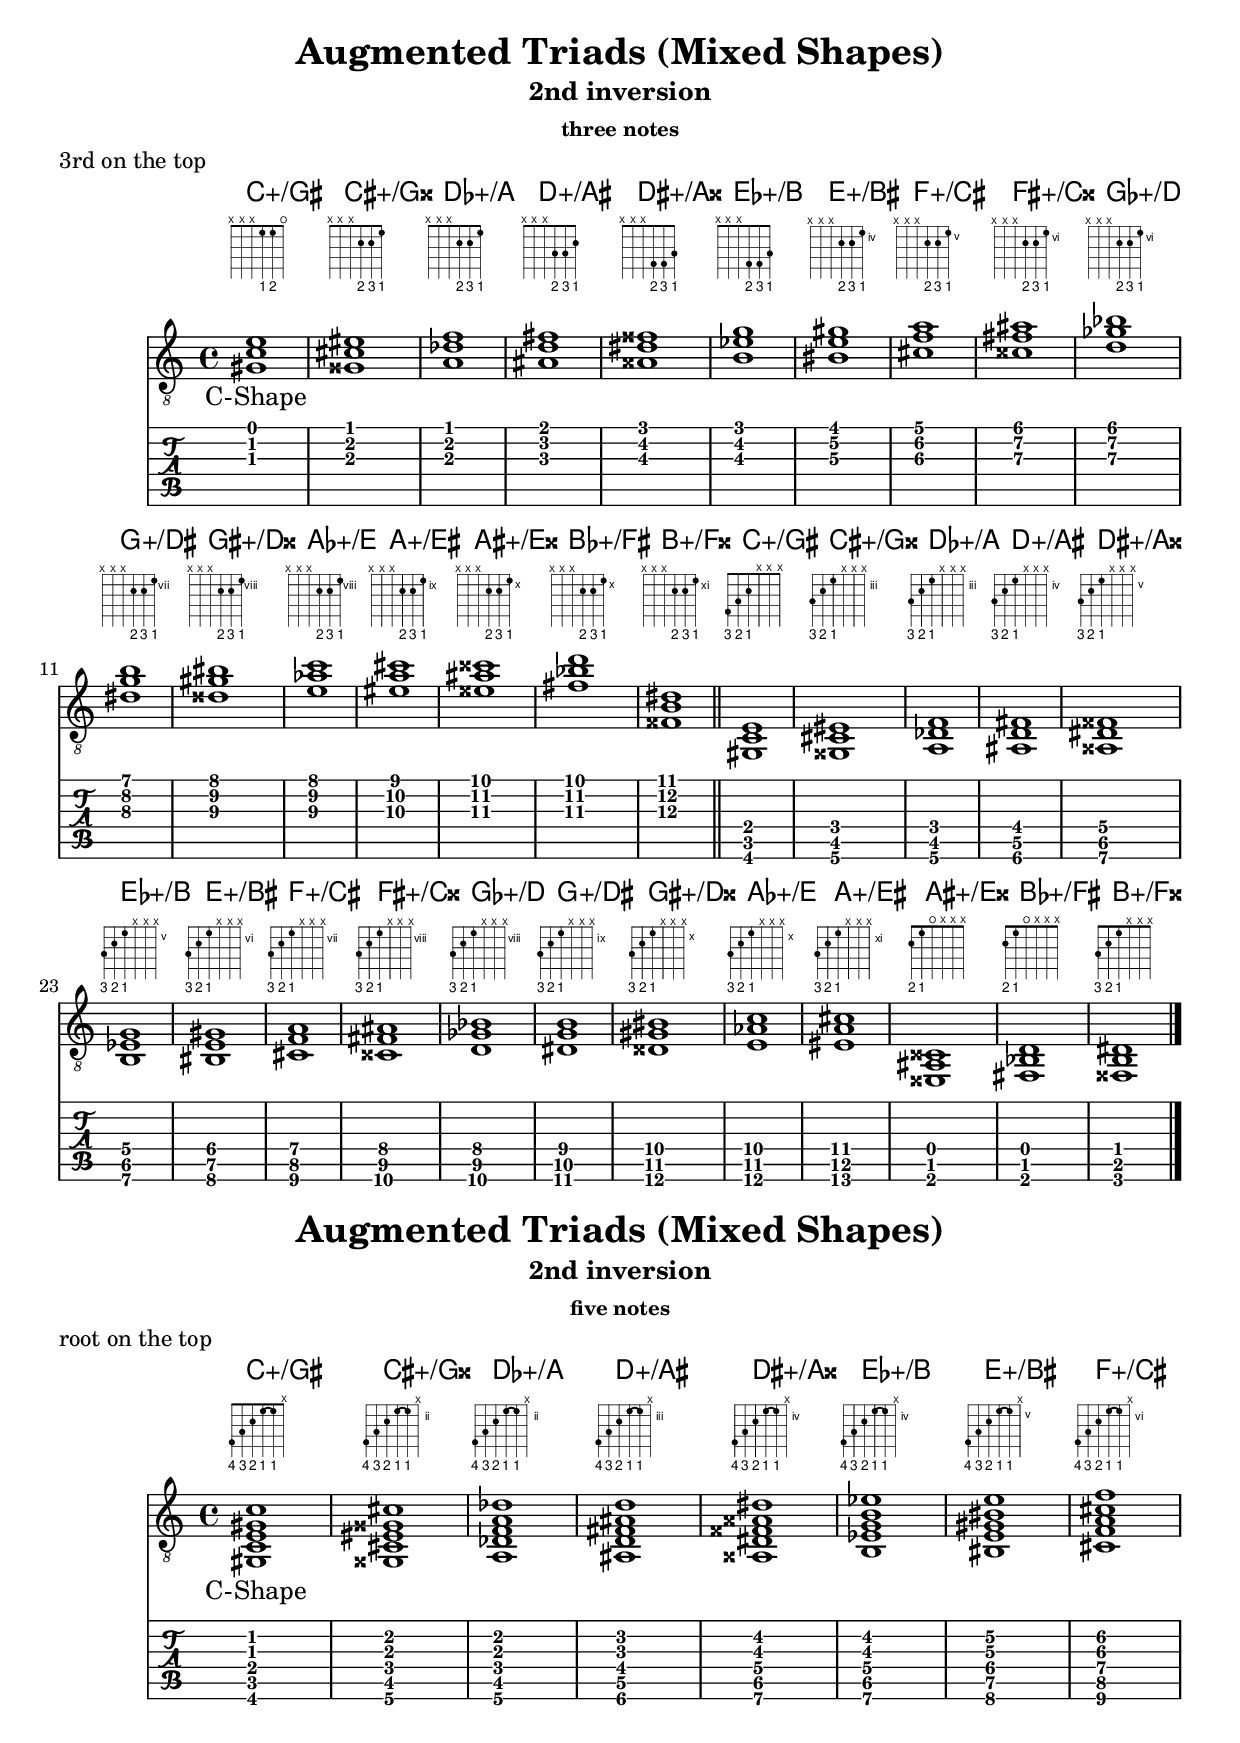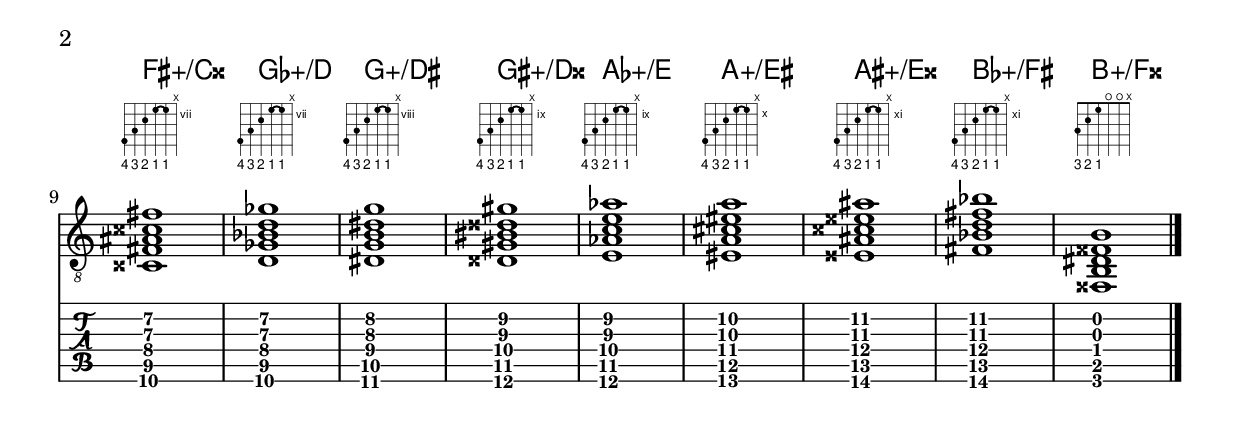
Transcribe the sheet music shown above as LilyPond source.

\version "2.19.15"
%\include "predefined-guitar-fretboards.ly"
\include "../c-shape.ly"
\include "../a-shape.ly"
\include "../g-shape.ly"
\include "../e-shape.ly"
\include "../d-shape.ly"
\include "../alt-shape.ly"

\layout {
   \context { %\Score
      %\override StringNumber.transparent = ##t
      \Voice
      \remove "New_fingering_engraver"
   }
}

\paper {
  print-all-headers = ##t
}

%%%%%%%%%%%%%%%%%%%%%%%%%%%%%%%%%%%%%%%%%%%%%%%%%%
%%%%%%%%%%%%%%%% AUGMENTED TRIADS %%%%%%%%%%%%%%%%
%%%%%%%%%%%%%%%%%%%%%%%%%%%%%%%%%%%%%%%%%%%%%%%%%%

augmentedTriadsRootPositionThreeNotesThirdOnTopChordSymbols = \chordmode {
  %\cShape
  c1:aug 
  cis1:aug 
  des1:aug 
  d1:aug 
  dis1:aug 
  es1:aug 
  e1:aug 
  f1:aug 
  fis1:aug 
  ges1:aug 
  g1:aug 
  gis1:aug 
  as1:aug 
  a1:aug 
  ais1:aug 
  bes1:aug 
  b1:aug
}

augmentedTriadsRootPositionThreeNotesThirdOnTopShapes = \lyricmode {
  C-Shape \repeat unfold 16 { \skip1 }
}

augmentedTriadsRootPositionThreeNotesThirdOnTop = \chordmode {
% * triads
% ** augmented triads
% *** root position
% **** three notes
% ***** 3rd on the top
  \cShape
  c,1:1.5+.10
  cis,1:1.5+.10
  des,1:1.5+.10
  d,1:1.5+.10
  dis,1:1.5+.10
  es,1:1.5+.10
  e,1:1.5+.10
  f,1:1.5+.10
  fis,1:1.5+.10
  ges,1:1.5+.10
  g,1:1.5+.10
  gis,1:1.5+.10
  as,1:1.5+.10
  a,1:1.5+.10
  ais,1:1.5+.10
  bes,1:1.5+.10
  b,1:1.5+.10
  \bar "|."
}


augmentedTriadsRootPositionThreeNotesFifthOnTopChordSymbols = \chordmode {
  %\cShape
  c1:aug 
  cis1:aug 
  des1:aug 
  d1:aug 
  dis1:aug 
  es1:aug 
  e1:aug 
  f1:aug 
  fis1:aug 
  ges1:aug 
  g1:aug 
  gis1:aug 
  as1:aug 
  a1:aug 
  ais1:aug 
  bes1:aug 
  b1:aug
  b1:aug
}

augmentedTriadsRootPositionThreeNotesFifthOnTopShapes = \lyricmode {
  C-Shape \repeat unfold 17 { \skip1 }
}

augmentedTriadsRootPositionThreeNotesFifthOnTop = \chordmode {
  % * triads
% ** augmented triads
% *** root position
% **** three notes
% ***** fifth on the top
  \cShape
  c,1:1.3.5+
  cis,1:1.3.5+
  des,1:1.3.5+
  d,1:1.3.5+
  dis,1:1.3.5+
  es,1:1.3.5+
  e,1:1.3.5+
  f,1:1.3.5+
  fis,1:1.3.5+
  ges,1:1.3.5+
  g,1:1.3.5+
  gis,1:1.3.5+
  as,1:1.3.5+
  a,1:1.3.5+
  ais,1:1.3.5+
  bes,1:1.3.5+
  b,1:1.3.5+
  b,,1:1.3.5+
  \bar "|."
}

augmentedTriadsRootPositionFourNotesEighthOnTopChordSymbols = \chordmode {
  %\cShape
  c1:aug 
  cis1:aug 
  des1:aug 
  d1:aug 
  dis1:aug 
  es1:aug 
  e1:aug 
  f1:aug 
  fis1:aug 
  ges1:aug 
  g1:aug 
  gis1:aug 
  as1:aug 
  a1:aug 
  ais1:aug 
  bes1:aug 
  b1:aug
}

augmentedTriadsRootPositionFourNotesEighthOnTopShapes = \lyricmode {
  C-Shape \repeat unfold 16 { \skip1 }
}

augmentedTriadsRootPositionFourNotesEighthOnTop = \chordmode {
% * triads
% ** augmented triads
% *** root position
% **** four notes
% ***** 8th on the top
  \cShape
  c,1:1.3.5+.8
  cis,1:1.3.5+.8
  des,1:1.3.5+.8
  d,1:1.3.5+.8
  dis,1:1.3.5+.8
  es,1:1.3.5+.8
  e,1:1.3.5+.8
  f,1:1.3.5+.8
  fis,1:1.3.5+.8
  ges,1:1.3.5+.8
  g,1:1.3.5+.8
  gis,1:1.3.5+.8
  as,1:1.3.5+.8
  a,1:1.3.5+.8
  ais,1:1.3.5+.8
  bes,1:1.3.5+.8
  b,,1:1.3.5+.8
  \bar "|."
}


augmentedTriadsRootPositionFiveNotesFifthOnTopChordSymbols = \chordmode {
  %\cShape
  c1:aug 
  cis1:aug 
  des1:aug 
  d1:aug 
  dis1:aug 
  es1:aug 
  e1:aug 
  f1:aug 
  fis1:aug 
  ges1:aug 
  g1:aug 
  gis1:aug 
  as1:aug 
  a1:aug 
  ais1:aug 
  bes1:aug 
  b1:aug
}

augmentedTriadsRootPositionFiveNotesFifthOnTopShapes = \lyricmode {
  C-Shape \repeat unfold 16 { \skip1 }
}

augmentedTriadsRootPositionFiveNotesFifthOnTop = \chordmode {
% * triads
% ** augmented triads
% *** root position
% **** five notes
% ***** 5th on the top
  \cShape
  c,1:1.3.5+.8.12
  cis,1:1.3.5+.8.12
  des,1:1.3.5+.8.12
  d,1:1.3.5+.8.12
  dis,1:1.3.5+.8.12
  es,1:1.3.5+.8.12
  e,1:1.3.5+.8.12
  f,1:1.3.5+.8.12
  fis,1:1.3.5+.8.12
  ges,1:1.3.5+.8.12
  g,1:1.3.5+.8.12
  gis,1:1.3.5+.8.12
  as,1:1.3.5+.8.12
  a,1:1.3.5+.8.12
  ais,1:1.3.5+.8.12
  bes,1:1.3.5+.8.12
  b,1:1.3.5+.8.12
  \bar "|."
}

augmentedTriadsFirstInversionThreeNotesFirstOnTopChordSymbols = \chordmode {
  %\cShape
  c1:aug 
  cis1:aug 
  des1:aug 
  d1:aug 
  dis1:aug 
  es1:aug 
  e1:aug 
  f1:aug 
  fis1:aug 
  ges1:aug 
  g1:aug 
  gis1:aug 
  as1:aug 
  a1:aug 
  ais1:aug 
  bes1:aug 
  b1:aug
}

augmentedTriadsFirstInversionThreeNotesFirstOnTopShapes = \lyricmode {
  C-Shape \repeat unfold 16 { \skip1 }
}

augmentedTriadsFirstInversionThreeNotesFirstOnTop = \chordmode {
% * triads
% ** augmented triads
% *** 1st inversion
% **** three notes
% ***** 1st on the top
  \cShape
  c,1:3.5+.8^1
  cis,1:3.5+.8^1
  des,1:3.5+.8^1
  d,1:3.5+.8^1
  dis,1:3.5+.8^1
  es,1:3.5+.8^1
  e,1:3.5+.8^1
  f,1:3.5+.8^1
  fis,1:3.5+.8^1
  ges,1:3.5+.8^1
  g,1:3.5+.8^1
  gis,1:3.5+.8^1
  as,1:3.5+.8^1
  a,1:3.5+.8^1
  ais,1:3.5+.8^1
  bes,1:3.5+.8^1
  b,,1:3.5+.8^1
  \bar "|."
}

augmentedTriadsFirstInversionThreeNotesFifthOnTopChordSymbols = \chordmode {
  %\cShape
  c1:aug/e 
  cis1:aug/eis 
  des1:aug/f 
  d1:aug/fis 
  dis1:aug/fisis 
  es1:aug/g 
  e1:aug/gis 
  f1:aug/a 
  fis1:aug/ais 
  ges1:aug/bes 
  g1:aug/b 
  gis1:aug/bis 
  as1:aug/c 
  a1:aug/cis 
  ais1:aug/cisis 
  bes1:aug/d 
  b1:aug/dis
}

augmentedTriadsFirstInversionThreeNotesFifthOnTopShapes = \lyricmode {
  C-Shape \repeat unfold 16 { \skip1 }
}

augmentedTriadsFirstInversionThreeNotesFifthOnTop = \chordmode {
% * triads
% ** augmented triads
% *** 1st inversion
% **** three notes
% ***** 5th on the top
  \cShape
  c,1:3.8.12+^1
  cis,1:3.8.12+^1
  des,1:3.8.12+^1
  d,1:3.8.12+^1
  dis,1:3.8.12+^1
  es,1:3.8.12+^1
  e,1:3.8.12+^1
  f,1:3.8.12+^1
  fis,1:3.8.12+^1
  ges,1:3.8.12+^1
  g,1:3.8.12+^1
  gis,1:3.8.12+^1
  as,1:3.8.12+^1
  a,1:3.8.12+^1
  ais,1:3.8.12+^1
  bes,1:3.8.12+^1
  b,,1:3.8.12+^1
  \bar "|."
}

augmentedTriadsFirstInversionFourNotesEighthOnTopChordSymbols = \chordmode {
% * triads
% ** augmented triads
% *** 1st inversion
% **** four notes
% ***** 1st/8th on the top
  %\cShape
  c1:aug/e 
  cis1:aug/eis 
  des1:aug/f 
  d1:aug/fis 
  dis1:aug/fisis 
  es1:aug/g 
  e1:aug/gis 
  f1:aug/a 
  fis1:aug/ais 
  ges1:aug/bes 
  g1:aug/b 
  gis1:aug/bis 
  as1:aug/c 
  a1:aug/cis 
  ais1:aug/cisis 
  bes1:aug/d 
  b1:aug/dis
}

augmentedTriadsFirstInversionFourNotesEighthOnTopShapes = \lyricmode {
% * triads
% ** augmented triads
% *** 1st inversion
% **** four notes
% ***** 1st/8th on the top
  C-Shape \repeat unfold 16 { \skip1 }
}

augmentedTriadsFirstInversionFourNotesEighthOnTop = \chordmode {
% * triads
% ** augmented triads
% *** 1st inversion
% **** four notes
% ***** 1st/8th on the top
  \cShape
  c,,1:3.10.12+.15^1
  cis,,1:3.10.12+.15^1
  des,,1:3.10.12+.15^1
  d,,1:3.10.12+.15^1
  dis,,1:3.10.12+.15^1
  es,,1:3.10.12+.15^1
  e,,1:3.10.12+.15^1
  f,,1:3.10.12+.15^1
  fis,,1:3.10.12+.15^1
  ges,,1:3.10.12+.15^1
  g,,1:3.10.12+.15^1
  gis,,1:3.10.12+.15^1
  as,,1:3.10.12+.15^1
  a,,1:3.10.12+.15^1
  ais,,1:3.10.12+.15^1
  bes,,1:3.10.12+.15^1
  b,,1:3.10.12+.15^1
  \bar "|."
}

augmentedTriadsFirstInversionFourNotesThirdOnTopChordSymbols = \chordmode {
% * triads
% ** augmented triads
% *** 1st inversion
% **** four notes
% ***** 3rd on the top
  %\cShape
  c1:aug/e 
  cis1:aug/eis 
  des1:aug/f 
  d1:aug/fis 
  dis1:aug/fisis 
  es1:aug/g 
  e1:aug/gis 
  f1:aug/a 
  fis1:aug/ais 
  ges1:aug/bes 
  g1:aug/b 
  gis1:aug/bis 
  as1:aug/c 
  a1:aug/cis 
  ais1:aug/cisis 
  bes1:aug/d 
  b1:aug/dis
}

augmentedTriadsFirstInversionFourNotesThirdOnTopShapes = \lyricmode {
% * triads
% ** augmented triads
% *** 1st inversion
% **** four notes
% ***** 3rd on the top
  C-Shape \repeat unfold 16 { \skip1 }
}

augmentedTriadsFirstInversionFourNotesThirdOnTop = \chordmode {
% * triads
% ** augmented triads
% *** 1st inversion
% **** four notes
% ***** 3rd on the top
  \cShape
  c,1:3.5+.8.10^1
  cis,1:3.5+.8.10^1
  des,1:3.5+.8.10^1
  d,1:3.5+.8.10^1
  dis,1:3.5+.8.10^1
  es,1:3.5+.8.10^1
  e,1:3.5+.8.10^1
  f,1:3.5+.8.10^1
  fis,1:3.5+.8.10^1
  ges,1:3.5+.8.10^1
  g,1:3.5+.8.10^1
  gis,1:3.5+.8.10^1
  as,1:3.5+.8.10^1
  a,1:3.5+.8.10^1
  ais,1:3.5+.8.10^1
  bes,1:3.5+.8.10^1
  b,,1:3.5+.8.10^1
  \bar "|."
}

augmentedTriadsFirstInversionFourNotesFifthOnTopChordSymbols = \chordmode {
% * triads
% ** augmented triads
% *** 1st inversion
% **** four notes
% ***** 5th on the top
  %\cShape
  c1:aug/e 
  cis1:aug/eis 
  des1:aug/f 
  d1:aug/fis 
  dis1:aug/fisis 
  es1:aug/g 
  e1:aug/gis 
  f1:aug/a 
  fis1:aug/ais 
  ges1:aug/bes 
  g1:aug/b 
  gis1:aug/bis 
  as1:aug/c 
  a1:aug/cis 
  ais1:aug/cisis 
  bes1:aug/d 
  b1:aug/dis
  
  c1:aug/e 
  cis1:aug/eis 
  des1:aug/f 
  d1:aug/fis 
  dis1:aug/fisis 
  es1:aug/g 
  e1:aug/gis 
  f1:aug/a 
  fis1:aug/ais 
  ges1:aug/bes 
  g1:aug/b 
  gis1:aug/bis 
  as1:aug/c 
  a1:aug/cis 
  ais1:aug/cisis 
  bes1:aug/d 
  b1:aug/dis
}

augmentedTriadsFirstInversionFourNotesFifthOnTopShapes = \lyricmode {
% * triads
% ** augmented triads
% *** 1st inversion
% **** four notes
% ***** 5th on the top
  C-Shape \repeat unfold 33 { \skip1 }
}

augmentedTriadsFirstInversionFourNotesFifthOnTop = \chordmode {
% * triads
% ** augmented triads
% *** 1st inversion
% **** four notes
% ***** 5th on the top
  \cShape
%  c,:3.8.10.12+.15.19^1 %test
  c,1:3.5+.8.12+^1
  cis,1:3.5+.8.12+^1
  des,1:3.5+.8.12+^1
  d,1:3.5+.8.12+^1
  dis,1:3.5+.8.12+^1
  es,1:3.5+.8.12+^1
  e,1:3.5+.8.12+^1
  f,1:3.5+.8.12+^1
  fis,1:3.5+.8.12+^1
  ges,1:3.5+.8.12+^1
  g,1:3.5+.8.12+^1
  gis,1:3.5+.8.12+^1
  as,1:3.5+.8.12+^1
  a,1:3.5+.8.12+^1
  ais,1:3.5+.8.12+^1
  bes,1:3.5+.8.12+^1
  b,,1:3.5+.8.12+^1
  \bar "||"
  c,,1:3.8.10.12+^1
  cis,,1:3.8.10.12+^1
  des,,1:3.8.10.12+^1
  d,,1:3.8.10.12+^1
  dis,,1:3.8.10.12+^1
  es,,1:3.8.10.12+^1
  e,,1:3.8.10.12+^1
  f,,1:3.8.10.12+^1
  fis,,1:3.8.10.12+^1
  ges,,1:3.8.10.12+^1
  g,,1:3.8.10.12+^1
  gis,,1:3.8.10.12+^1
  as,,1:3.8.10.12+^1
  a,,1:3.8.10.12+^1
  ais,,1:3.8.10.12+^1
  bes,,1:3.8.10.12+^1
  b,,1:3.8.10.12+^1
  \bar "|."
}

augmentedTriadsFirstInversionFiveNotesThirdOnTopChordSymbols = \chordmode {
% * triads
% ** augmented triads
% *** 1st inversion
% **** five notes
% ***** 3rd on the top
  %\cShape
  c1:aug/e 
  cis1:aug/eis 
  des1:aug/f 
  d1:aug/fis 
  dis1:aug/fisis 
  es1:aug/g 
  e1:aug/gis 
  f1:aug/a 
  fis1:aug/ais 
  ges1:aug/bes 
  g1:aug/b 
  gis1:aug/bis 
  as1:aug/c 
  a1:aug/cis 
  ais1:aug/cisis 
  bes1:aug/d 
  b1:aug/dis
}

augmentedTriadsFirstInversionFiveNotesThirdOnTopShapes = \lyricmode {
% * triads
% ** augmented triads
% *** 1st inversion
% **** five notes
% ***** 3rd on the top
  C-Shape \repeat unfold 16 { \skip1 }
}

augmentedTriadsFirstInversionFiveNotesThirdOnTop = \chordmode {
% * triads
% ** augmented triads
% *** 1st inversion
% **** five notes
% ***** 3rd on the top
  \cShape
  c,,1:3.8.10.12+.17^1
  cis,,1:3.8.10.12+.17^1
  des,,1:3.8.10.12+.17^1
  d,,1:3.8.10.12+.17^1
  dis,,1:3.8.10.12+.17^1
  es,,1:3.8.10.12+.17^1
  e,,1:3.8.10.12+.17^1
  f,,1:3.8.10.12+.17^1
  fis,,1:3.8.10.12+.17^1
  ges,,1:3.8.10.12+.17^1
  g,,1:3.8.10.12+.17^1
  gis,,1:3.8.10.12+.17^1
  as,,1:3.8.10.12+.17^1
  a,,1:3.8.10.12+.17^1
  ais,,1:3.8.10.12+.17^1
  bes,,1:3.8.10.12+.17^1
  b,,1:3.8.10.12+.17^1
  \bar "|."
}

augmentedTriadsSecondInversionThreeNotesRootOnTopChordSymbols = \chordmode {
% * triads
% ** augmented triads
% *** 2nd inversion
% **** three notes
% ***** root on the top
  %\cShape
  c1:aug/gis
  cis1:aug/gisis 
  des1:aug/a 
  d1:aug/ais 
  dis1:aug/aisis 
  es1:aug/b
  e1:aug/bis 
  f1:aug/cis
  fis1:aug/cisis 
  ges1:aug/d 
  g1:aug/dis 
  gis1:aug/disis 
  as1:aug/e 
  a1:aug/eis 
  ais1:aug/eisis 
  bes1:aug/fis
  b1:aug/fisis
}

augmentedTriadsSecondInversionThreeNotesRootOnTopShapes = \lyricmode {
% * triads
% ** augmented triads
% *** 2nd inversion
% **** three notes
% ***** root on the top
  C-Shape \repeat unfold 16 { \skip1 }
}

augmentedTriadsSecondInversionThreeNotesRootOnTop = \chordmode {
% * triads
% ** augmented triads
% *** 2nd inversion
% **** three notes
% ***** root on the top
  \cShape
  c,,1:5+.10.15^1.3
  cis,,1:5+.10.15^1.3
  des,,1:5+.10.15^1.3
  d,,1:5+.10.15^1.3
  dis,,1:5+.10.15^1.3
  es,,1:5+.10.15^1.3
  e,,1:5+.10.15^1.3
  f,,1:5+.10.15^1.3
  fis,,1:5+.10.15^1.3
  ges,,1:5+.10.15^1.3
  g,,1:5+.10.15^1.3
  gis,,1:5+.10.15^1.3
  as,,1:5+.10.15^1.3
  a,,1:5+.10.15^1.3
  ais,,1:5+.10.15^1.3
  bes,,1:5+.10.15^1.3
  b,,,1:5+.10.15^1.3
  \bar "|."
}

augmentedTriadsSecondInversionThreeNotesThirdOnTopChordSymbols = \chordmode {
% * triads
% ** augmented triads
% *** 2nd inversion
% **** three notes
% ***** 3rd on the top
  %\cShape
  \repeat unfold 2 {
    c1:aug/gis
    cis1:aug/gisis 
    des1:aug/a 
    d1:aug/ais 
    dis1:aug/aisis 
    es1:aug/b
    e1:aug/bis 
    f1:aug/cis
    fis1:aug/cisis 
    ges1:aug/d 
    g1:aug/dis 
    gis1:aug/disis 
    as1:aug/e 
    a1:aug/eis 
    ais1:aug/eisis 
    bes1:aug/fis
    b1:aug/fisis
  }
}

augmentedTriadsSecondInversionThreeNotesThirdOnTopShapes = \lyricmode {
% * triads
% ** augmented triads
% *** 2nd inversion
% **** three notes
% ***** 3rd on the top
  C-Shape \repeat unfold 33 { \skip1 }
}

augmentedTriadsSecondInversionThreeNotesThirdOnTop = \chordmode {
% * triads
% ** augmented triads
% *** 2nd inversion
% **** three notes
% ***** 3rd on the top
  \cShape
  c,1:5+.8.10^1.3
  cis,1:5+.8.10^1.3
  des,1:5+.8.10^1.3
  d,1:5+.8.10^1.3
  dis,1:5+.8.10^1.3
  es,1:5+.8.10^1.3
  e,1:5+.8.10^1.3
  f,1:5+.8.10^1.3
  fis,1:5+.8.10^1.3
  ges,1:5+.8.10^1.3
  g,1:5+.8.10^1.3
  gis,1:5+.8.10^1.3
  as,1:5+.8.10^1.3
  a,1:5+.8.10^1.3
  ais,1:5+.8.10^1.3
  bes,1:5+.8.10^1.3
  b,,1:5+.8.10^1.3
  \bar "||"
  c,,1:5+.8.10^1.3
  cis,,1:5+.8.10^1.3
  des,,1:5+.8.10^1.3
  d,,1:5+.8.10^1.3
  dis,,1:5+.8.10^1.3
  es,,1:5+.8.10^1.3
  e,,1:5+.8.10^1.3
  f,,1:5+.8.10^1.3
  fis,,1:5+.8.10^1.3
  ges,,1:5+.8.10^1.3
  g,,1:5+.8.10^1.3
  gis,,1:5+.8.10^1.3
  as,,1:5+.8.10^1.3
  a,,1:5+.8.10^1.3
  ais,,,1:5+.8.10^1.3
  bes,,,1:5+.8.10^1.3
  b,,,1:5+.8.10^1.3
  \bar "|."
}

augmentedTriadsSecondInversionThreeNotesFifthOnTopChordSymbols = \chordmode {
% * triads
% ** augmented triads
% *** 2nd inversion
% **** three notes
% ***** 5th on the top
  %\cShape
  c1:aug/gis
  cis1:aug/gisis 
  des1:aug/a 
  d1:aug/ais 
  dis1:aug/aisis 
  es1:aug/b
  e1:aug/bis 
  f1:aug/cis
  fis1:aug/cisis 
  ges1:aug/d 
  g1:aug/dis 
  gis1:aug/disis 
  as1:aug/e 
  a1:aug/eis 
  ais1:aug/eisis 
  bes1:aug/fis
  b1:aug/fisis
}

augmentedTriadsSecondInversionThreeNotesFifthOnTopShapes = \lyricmode {
% * triads
% ** augmented triads
% *** 2nd inversion
% **** three notes
% ***** 5th on the top
  C-Shape \repeat unfold 16 { \skip1 }
}

augmentedTriadsSecondInversionThreeNotesFifthOnTop = \chordmode {
% * triads
% ** augmented triads
% *** 2nd inversion
% **** three notes
% ***** 5th on the top
  \cShape
  c,1:5+.8.10^1.3
  cis,1:5+.8.10^1.3
  des,1:5+.8.10^1.3
  d,1:5+.8.10^1.3
  dis,1:5+.8.10^1.3
  es,1:5+.8.10^1.3
  e,1:5+.8.10^1.3
  f,1:5+.8.10^1.3
  fis,1:5+.8.10^1.3
  ges,1:5+.8.10^1.3
  g,1:5+.8.10^1.3
  gis,1:5+.8.10^1.3
  as,1:5+.8.10^1.3
  a,1:5+.8.10^1.3
  ais,1:5+.8.10^1.3
  bes,1:5+.8.10^1.3
  b,,1:5+.8.10^1.3
  \bar "|."
}

augmentedTriadsSecondInversionFourNotesRootOnTopChordSymbols = \chordmode {
% * triads
% ** augmented triads
% *** 2nd inversion
% **** four notes
% ***** 8th on the top
  %\cShape
  c1:aug/gis
  cis1:aug/gisis 
  des1:aug/a 
  d1:aug/ais 
  dis1:aug/aisis 
  es1:aug/b
  e1:aug/bis 
  f1:aug/cis
  fis1:aug/cisis 
  ges1:aug/d 
  g1:aug/dis 
  gis1:aug/disis 
  as1:aug/e 
  a1:aug/eis 
  ais1:aug/eisis 
  bes1:aug/fis
  b1:aug/fisis
}

augmentedTriadsSecondInversionFourNotesRootOnTopShapes = \lyricmode {
% * triads
% ** augmented triads
% *** 2nd inversion
% **** four notes
% ***** 8th on the top
  C-Shape \repeat unfold 16 { \skip1 }
}

augmentedTriadsSecondInversionFourNotesRootOnTop = \chordmode {
% * triads
% ** augmented triads
% *** 2nd inversion
% **** four notes
% ***** root on the top
  \cShape
  c,,1:5+.10.12+.15^1.3
  cis,,1:5+.10.12+.15^1.3
  des,,1:5+.10.12+.15^1.3
  d,,1:5+.10.12+.15^1.3
  dis,,1:5+.10.12+.15^1.3
  es,,1:5+.10.12+.15^1.3
  e,,1:5+.10.12+.15^1.3
  f,,1:5+.10.12+.15^1.3
  fis,,1:5+.10.12+.15^1.3
  ges,,1:5+.10.12+.15^1.3
  g,,1:5+.10.12+.15^1.3
  gis,,1:5+.10.12+.15^1.3
  as,,1:5+.10.12+.15^1.3
  a,,1:5+.10.12+.15^1.3
  ais,,1:5+.10.12+.15^1.3
  bes,,1:5+.10.12+.15^1.3
  b,,,1:5+.10.12+.15^1.3
  \bar "|."
}

augmentedTriadsSecondInversionFourNotesFifthOnTopChordSymbols = \chordmode {
% * triads
% ** augmented triads
% *** 2nd inversion
% **** four notes
% ***** 5th on the top
  %\cShape
  c1:aug/gis
  cis1:aug/gisis 
  des1:aug/a 
  d1:aug/ais 
  dis1:aug/aisis 
  es1:aug/b
  e1:aug/bis 
  f1:aug/cis
  fis1:aug/cisis 
  ges1:aug/d 
  g1:aug/dis 
  gis1:aug/disis 
  as1:aug/e 
  a1:aug/eis 
  ais1:aug/eisis 
  bes1:aug/fis
  b1:aug/fisis
}

augmentedTriadsSecondInversionFourNotesFifthOnTopShapes = \lyricmode {
% * triads
% ** augmented triads
% *** 2nd inversion
% **** four notes
% ***** 5th on the top
  C-Shape \repeat unfold 16 { \skip1 }
}

augmentedTriadsSecondInversionFourNotesFifthOnTop = \chordmode {
% * triads
% ** augmented triads
% *** 2nd inversion
% **** four notes
% ***** 5th on the top
  \cShape
  c,,1:5+.8.10.12+^1.3
  cis,,1:5+.8.10.12+^1.3
  des,,1:5+.8.10.12+^1.3
  d,,1:5+.8.10.12+^1.3
  dis,,1:5+.8.10.12+^1.3
  es,,1:5+.8.10.12+^1.3
  e,,1:5+.8.10.12+^1.3
  f,,1:5+.8.10.12+^1.3
  fis,,1:5+.8.10.12+^1.3
  ges,,1:5+.8.10.12+^1.3
  g,,1:5+.8.10.12+^1.3
  gis,,1:5+.8.10.12+^1.3
  as,,1:5+.8.10.12+^1.3
  a,,1:5+.8.10.12+^1.3
  ais,,1:5+.8.10.12+^1.3
  bes,,1:5+.8.10.12+^1.3
  b,,,1:5+.8.10.12+^1.3
  \bar "|."
}

augmentedTriadsSecondInversionFiveNotesRootOnTopChordSymbols = \chordmode {
% * triads
% ** augmented triads
% *** 2nd inversion
% **** five notes
% ***** root on the top
  %\cShape
  c1:aug/gis
  cis1:aug/gisis 
  des1:aug/a 
  d1:aug/ais 
  dis1:aug/aisis 
  es1:aug/b
  e1:aug/bis 
  f1:aug/cis
  fis1:aug/cisis 
  ges1:aug/d 
  g1:aug/dis 
  gis1:aug/disis 
  as1:aug/e 
  a1:aug/eis 
  ais1:aug/eisis 
  bes1:aug/fis
  b1:aug/fisis
}

augmentedTriadsSecondInversionFiveNotesRootOnTopShapes = \lyricmode {
% * triads
% ** augmented triads
% *** 2nd inversion
% **** five notes
% ***** root on the top
  C-Shape \repeat unfold 16 { \skip1 }
}

augmentedTriadsSecondInversionFiveNotesRootOnTop = \chordmode {
% * triads
% ** augmented triads
% *** 2nd inversion
% **** five notes
% ***** 8th on the top
  \cShape
  c,,1:5+.8.10.12+.15^1.3
  cis,,1:5+.8.10.12+.15^1.3
  des,,1:5+.8.10.12+.15^1.3
  d,,1:5+.8.10.12+.15^1.3
  dis,,1:5+.8.10.12+.15^1.3
  es,,1:5+.8.10.12+.15^1.3
  e,,1:5+.8.10.12+.15^1.3
  f,,1:5+.8.10.12+.15^1.3
  fis,,1:5+.8.10.12+.15^1.3
  ges,,1:5+.8.10.12+.15^1.3
  g,,1:5+.8.10.12+.15^1.3
  gis,,1:5+.8.10.12+.15^1.3
  as,,1:5+.8.10.12+.15^1.3
  a,,1:5+.8.10.12+.15^1.3
  ais,,1:5+.8.10.12+.15^1.3
  bes,,1:5+.8.10.12+.15^1.3
  b,,,1:5+.8.10.12+.15^1.3
  \bar "|."
}

%%%%%%%%%%%%%%%%%%%%%%%%%%%%%%%%%%%%%%%%%%%%%%%%%%
%%%%%%%%%%%%%%% SCORE DEFINITIONS %%%%%%%%%%%%%%%%
%%%%%%%%%%%%%%%%%%%%%%%%%%%%%%%%%%%%%%%%%%%%%%%%%%

\bookpart {
%{
  \score {
    <<
      \new ChordNames {
        \augmentedTriadsRootPositionThreeNotesThirdOnTopChordSymbols
      }
      \new FretBoards {
        \augmentedTriadsRootPositionThreeNotesThirdOnTop
      }
      \new Voice = "augmentedtriads" {
        \clef "treble_8"
        \augmentedTriadsRootPositionThreeNotesThirdOnTop
      }
      \new Lyrics \lyricsto augmentedtriads {
        \augmentedTriadsRootPositionThreeNotesThirdOnTopShapes
      }
      \new TabStaff {
        \augmentedTriadsRootPositionThreeNotesThirdOnTop
      }
    >>
    \header {
      title = "Augmented Triads (Mixed Shapes)"
      subtitle = "Root position"
      subsubtitle = "Three notes"
      piece = "3rd on the top"
    }
  }
%}
%{
  \score {
    <<
      \new ChordNames {
        \augmentedTriadsRootPositionThreeNotesFifthOnTopChordSymbols
      }
      \new FretBoards {
        \augmentedTriadsRootPositionThreeNotesFifthOnTop
      }
      \new Voice = "augmentedtriads" {
        \clef "treble_8"
        \augmentedTriadsRootPositionThreeNotesFifthOnTop
      }
      \new Lyrics \lyricsto augmentedtriads {
        \augmentedTriadsRootPositionThreeNotesFifthOnTopShapes
      }
      \new TabStaff {
        \augmentedTriadsRootPositionThreeNotesFifthOnTop
      }
    >>
    \header {
      title = "Augmented Triads (Mixed Shapes)"
      subtitle = "Root position"
      subsubtitle = "Three notes"
      piece = "5th on the top"
    }
  }
%}
%{
  \score {
    <<
      \new ChordNames {
        \augmentedTriadsRootPositionFourNotesEighthOnTopChordSymbols
      }
      \new FretBoards {
        \augmentedTriadsRootPositionFourNotesEighthOnTop
      }
      \new Voice = "augmentedtriads" {
        \clef "treble_8"
        \augmentedTriadsRootPositionFourNotesEighthOnTop
      }
      \new Lyrics \lyricsto augmentedtriads {
        \augmentedTriadsRootPositionFourNotesEighthOnTopShapes
      }
      \new TabStaff {
        \augmentedTriadsRootPositionFourNotesEighthOnTop
      }
    >>
    \header {
      title = "Augmented Triads (Mixed Shapes)"
      subtitle = "Root position"
      subsubtitle = "Four notes"
      piece = "8th on the top"
    }
  }
%}
%{
  \score {
    <<
      \new ChordNames {
        \augmentedTriadsRootPositionFiveNotesFifthOnTopChordSymbols
      }
      \new FretBoards {
        \augmentedTriadsRootPositionFiveNotesFifthOnTop
      }
      \new Voice = "augmentedtriads" {
        \clef "treble_8"
        \augmentedTriadsRootPositionFiveNotesFifthOnTop
      }
      \new Lyrics \lyricsto augmentedtriads {
        \augmentedTriadsRootPositionFiveNotesFifthOnTopShapes
      }
      \new TabStaff {
        \augmentedTriadsRootPositionFiveNotesFifthOnTop
      }
    >>
    \header {
      title = "Augmented Triads (Mixed Shapes)"
      subtitle = "Root position"
      subsubtitle = "Five notes"
      piece = "5th on the top"
    }
  }
%}
%{
  \score {
    <<
      \new ChordNames {
        \augmentedTriadsFirstInversionThreeNotesFirstOnTopChordSymbols
      }
      \new FretBoards {
        \augmentedTriadsFirstInversionThreeNotesFirstOnTop
      }
      \new Voice = "augmentedtriads" {
        \clef "treble_8"
        \augmentedTriadsFirstInversionThreeNotesFirstOnTop
      }
      \new Lyrics \lyricsto augmentedtriads {
        \augmentedTriadsFirstInversionThreeNotesFirstOnTopShapes
      }
      \new TabStaff {
        \augmentedTriadsFirstInversionThreeNotesFirstOnTop
      }
    >>
    \header {
      title = "Augmented Triads (Mixed Shapes)"
      subtitle = "1st inversion"
      subsubtitle = "three notes"
      piece = "1st on the top"
    }
  }
%}
%{
  \score {
    <<
      \new ChordNames {
        \augmentedTriadsFirstInversionThreeNotesFifthOnTopChordSymbols
      }
      \new FretBoards {
        \augmentedTriadsFirstInversionThreeNotesFifthOnTop
      }
      \new Voice = "augmentedtriads" {
        \clef "treble_8"
        \augmentedTriadsFirstInversionThreeNotesFifthOnTop
      }
      \new Lyrics \lyricsto augmentedtriads {
        \augmentedTriadsFirstInversionThreeNotesFifthOnTopShapes
      }
      \new TabStaff {
        \augmentedTriadsFirstInversionThreeNotesFifthOnTop
      }
    >>
    \header {
      title = "Augmented Triads (Mixed Shapes)"
      subtitle = "1st inversion"
      subsubtitle = "three notes"
      piece = "5th on the top"
    }
  }
%}
%{
  \score {
    <<
      \new ChordNames {
        \augmentedTriadsFirstInversionFourNotesEighthOnTopChordSymbols
      }
      \new FretBoards {
        \augmentedTriadsFirstInversionFourNotesEighthOnTop
      }
      \new Voice = "augmentedtriads" {
        \clef "treble_8"
        \augmentedTriadsFirstInversionFourNotesEighthOnTop
      }
      \new Lyrics \lyricsto augmentedtriads {
        \augmentedTriadsFirstInversionFourNotesEighthOnTopShapes
      }
      \new TabStaff {
        \augmentedTriadsFirstInversionFourNotesEighthOnTop
      }
    >>
    \header {
      title = "Augmented Triads (Mixed Shapes)"
      subtitle = "1st inversion"
      subsubtitle = "four notes"
      piece = "1st/8th on the top"
    }
  }
%}
%{
  \score {
    <<
      \new ChordNames {
        \augmentedTriadsFirstInversionFourNotesThirdOnTopChordSymbols
      }
      \new FretBoards {
        \augmentedTriadsFirstInversionFourNotesThirdOnTop
      }
      \new Voice = "augmentedtriads" {
        \clef "treble_8"
        \augmentedTriadsFirstInversionFourNotesThirdOnTop
      }
      \new Lyrics \lyricsto augmentedtriads {
        \augmentedTriadsFirstInversionFourNotesThirdOnTopShapes
      }
      \new TabStaff {
        \augmentedTriadsFirstInversionFourNotesThirdOnTop
      }
    >>
    \header {
      title = "Augmented Triads (Mixed Shapes)"
      subtitle = "1st inversion"
      subsubtitle = "four notes"
      piece = "3rd on the top"
    }
  }
%}
%{
  \score {
    <<
      \new ChordNames {
        \augmentedTriadsFirstInversionFourNotesFifthOnTopChordSymbols
      }
      \new FretBoards {
        \augmentedTriadsFirstInversionFourNotesFifthOnTop
      }
      \new Voice = "augmentedtriads" {
        \clef "treble_8"
        \augmentedTriadsFirstInversionFourNotesFifthOnTop
      }
      \new Lyrics \lyricsto augmentedtriads {
        \augmentedTriadsFirstInversionFourNotesFifthOnTopShapes
      }
      \new TabStaff {
        \augmentedTriadsFirstInversionFourNotesFifthOnTop
      }
    >>
    \header {
      title = "Augmented Triads (Mixed Shapes)"
      subtitle = "1st inversion"
      subsubtitle = "four notes"
      piece = "5th on the top"
    }
  }
%}
%{
  \score {
    <<
      \new ChordNames {
        \augmentedTriadsFirstInversionFiveNotesThirdOnTopChordSymbols
      }
      \new FretBoards {
        \augmentedTriadsFirstInversionFiveNotesThirdOnTop
      }
      \new Voice = "augmentedtriads" {
        \clef "treble_8"
        \augmentedTriadsFirstInversionFiveNotesThirdOnTop
      }
      \new Lyrics \lyricsto augmentedtriads {
        \augmentedTriadsFirstInversionFiveNotesThirdOnTopShapes
      }
      \new TabStaff {
        \augmentedTriadsFirstInversionFiveNotesThirdOnTop
      }
    >>
    \header {
      title = "Augmented Triads (Mixed Shapes)"
      subtitle = "1st inversion"
      subsubtitle = "five notes"
      piece = "3rd on the top"
    }
  }
%}
%{
  \score {
    <<
      \new ChordNames {
        \augmentedTriadsSecondInversionThreeNotesRootOnTopChordSymbols
      }
      \new FretBoards {
        \augmentedTriadsSecondInversionThreeNotesRootOnTop
      }
      \new Voice = "augmentedtriads" {
        \clef "treble_8"
        \augmentedTriadsSecondInversionThreeNotesRootOnTop
      }
      \new Lyrics \lyricsto augmentedtriads {
        \augmentedTriadsSecondInversionThreeNotesRootOnTopShapes
      }
      \new TabStaff {
        \augmentedTriadsSecondInversionThreeNotesRootOnTop
      }
    >>
    \header {
      title = "Augmented Triads (Mixed Shapes)"
      subtitle = "2nd inversion"
      subsubtitle = "three notes"
      piece = "root on the top"
    }
  }
%}
%%{
  \score {
    <<
      \new ChordNames {
        \augmentedTriadsSecondInversionThreeNotesThirdOnTopChordSymbols
      }
      \new FretBoards {
        \augmentedTriadsSecondInversionThreeNotesThirdOnTop
      }
      \new Voice = "augmentedtriads" {
        \clef "treble_8"
        \augmentedTriadsSecondInversionThreeNotesThirdOnTop
      }
      \new Lyrics \lyricsto augmentedtriads {
        \augmentedTriadsSecondInversionThreeNotesThirdOnTopShapes
      }
      \new TabStaff {
        \augmentedTriadsSecondInversionThreeNotesThirdOnTop
      }
    >>
    \header {
      title = "Augmented Triads (Mixed Shapes)"
      subtitle = "2nd inversion"
      subsubtitle = "three notes"
      piece = "3rd on the top"
    }
  }
%}

%{
  \score {
    <<
      \new ChordNames {
        \augmentedTriadsSecondInversionThreeNotesFifthOnTopChordSymbols
      }
      \new FretBoards {
        \augmentedTriadsSecondInversionThreeNotesFifthOnTop
      }
      \new Voice = "augmentedtriads" {
        \clef "treble_8"
        \augmentedTriadsSecondInversionThreeNotesFifthOnTop
      }
      \new Lyrics \lyricsto augmentedtriads {
        \augmentedTriadsSecondInversionThreeNotesFifthOnTopShapes
      }
      \new TabStaff {
        \augmentedTriadsSecondInversionThreeNotesFifthOnTop
      }
    >>
    \header {
      title = "Augmented Triads (Mixed Shapes)"
      subtitle = "2nd inversion"
      subsubtitle = "three notes"
      piece = "5th on the top"
    }
  }
%}
%{
  \score {
    <<
      \new ChordNames {
        \augmentedTriadsSecondInversionFourNotesRootOnTopChordSymbols
      }
      \new FretBoards {
        \augmentedTriadsSecondInversionFourNotesRootOnTop
      }
      \new Voice = "augmentedtriads" {
        \clef "treble_8"
        \augmentedTriadsSecondInversionFourNotesRootOnTop
      }
      \new Lyrics \lyricsto augmentedtriads {
        \augmentedTriadsSecondInversionFourNotesRootOnTopShapes
      }
      \new TabStaff {
        \augmentedTriadsSecondInversionFourNotesRootOnTop
      }
    >>
    \header {
      title = "Augmented Triads (Mixed Shapes)"
      subtitle = "2nd inversion"
      subsubtitle = "four notes"
      piece = "root on the top"
    }
  }
%}
%{
  \score {
    <<
      \new ChordNames {
        \augmentedTriadsSecondInversionFourNotesFifthOnTopChordSymbols
      }
      \new FretBoards {
        \augmentedTriadsSecondInversionFourNotesFifthOnTop
      }
      \new Voice = "augmentedtriads" {
        \clef "treble_8"
        \augmentedTriadsSecondInversionFourNotesFifthOnTop
      }
      \new Lyrics \lyricsto augmentedtriads {
        \augmentedTriadsSecondInversionFourNotesFifthOnTopShapes
      }
      \new TabStaff {
        \augmentedTriadsSecondInversionFourNotesFifthOnTop
      }
    >>
    \header {
      title = "Augmented Triads (Mixed Shapes)"
      subtitle = "2nd inversion"
      subsubtitle = "four notes"
      piece = "5th on the top"
    }
  }
%}
%%{
  \score {
    <<
      \new ChordNames {
        \augmentedTriadsSecondInversionFiveNotesRootOnTopChordSymbols
      }
      \new FretBoards {
        \augmentedTriadsSecondInversionFiveNotesRootOnTop
      }
      \new Voice = "augmentedtriads" {
        \clef "treble_8"
        \augmentedTriadsSecondInversionFiveNotesRootOnTop
      }
      \new Lyrics \lyricsto augmentedtriads {
        \augmentedTriadsSecondInversionFiveNotesRootOnTopShapes
      }
      \new TabStaff {
        \augmentedTriadsSecondInversionFiveNotesRootOnTop
      }
    >>
    \header {
      title = "Augmented Triads (Mixed Shapes)"
      subtitle = "2nd inversion"
      subsubtitle = "five notes"
      piece = "root on the top"
    }
  }
%}

}